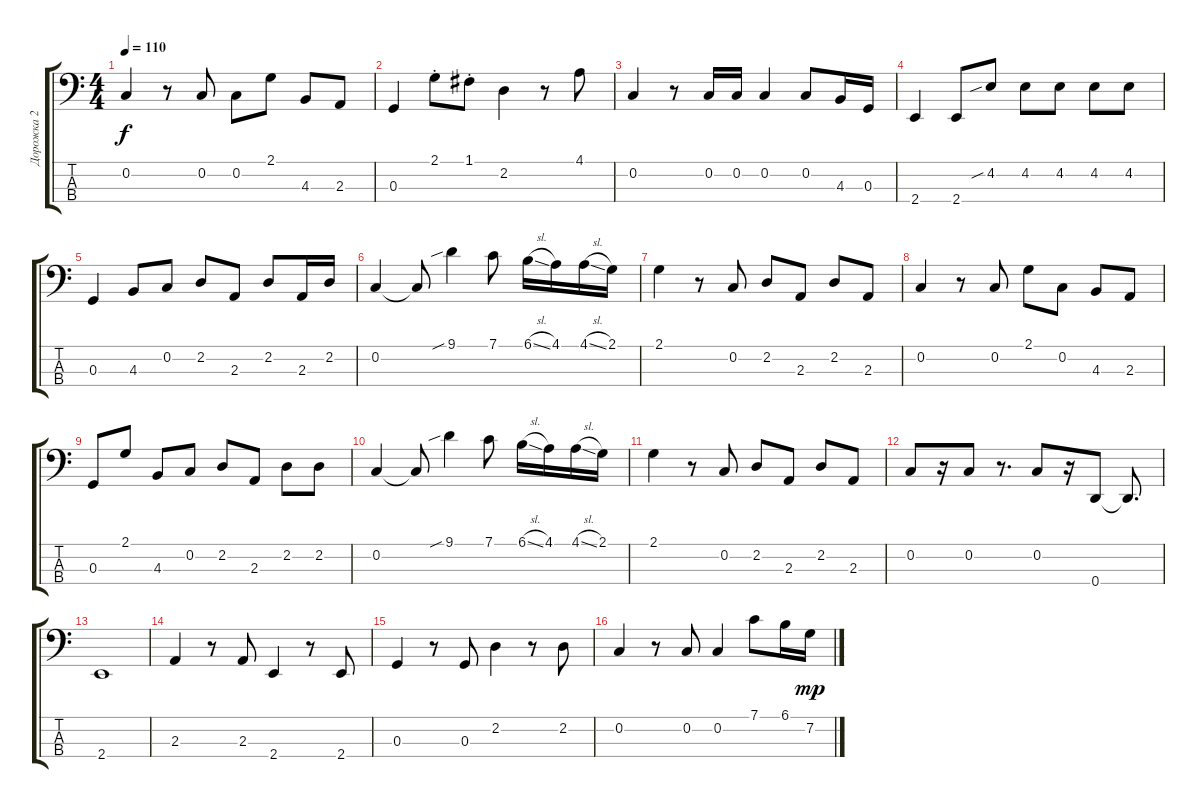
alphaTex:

\track ("Дорожка 2" "Дорожка 2") {instrument electricbassfinger}
\staff {score tabs}
\tuning (F2 C2 G1 D1) {hide}
\ts (4 4)
\tempo 110
\clef f4
\ks c
0.2.4{dy f} r.8 0.2.8 0.2.8 2.1.8 4.3.8 2.3.8 |
0.3.4 2.1{st}.8 1.1{st}.8 2.2.4 r.8 4.1.8 |
0.2.4 r.8 0.2.16 0.2.16 0.2.4 0.2.8 4.3.16 0.3.16 |
2.4.4 2.4.8 4.2{sib}.8 4.2.8 4.2.8 4.2.8 4.2.8 |
0.3.4 4.3.8 0.2.8 2.2.8 2.3.8 2.2.8 2.3.16 2.2.16 |
0.2.4 0.2{t}.8 9.1{sib}.4 7.1.8 6.1{sl}.16 4.1.16 4.1{sl}.16 2.1.16 |
2.1.4 r.8 0.2.8 2.2.8 2.3.8 2.2.8 2.3.8 |
0.2.4 r.8 0.2.8 2.1.8 0.2.8 4.3.8 2.3.8 |
0.3.8 2.1.8 4.3.8 0.2.8 2.2.8 2.3.8 2.2.8 2.2.8 |
0.2.4 0.2{t}.8 9.1{sib}.4 7.1.8 6.1{sl}.16 4.1.16 4.1{sl}.16 2.1.16 |
2.1.4 r.8 0.2.8 2.2.8 2.3.8 2.2.8 2.3.8 |
0.2.8 r.16 0.2.8 r.8{d} 0.2.8 r.16 0.4.8 0.4{t}.8{d} |
2.4.1 |
2.3.4 r.8 2.3.8 2.4.4 r.8 2.4.8 |
0.3.4 r.8 0.3.8 2.2.4 r.8 2.2.8 |
0.2.4 r.8 0.2.8 0.2.4 7.1.8 6.1.16 7.2.16{dy mp}
